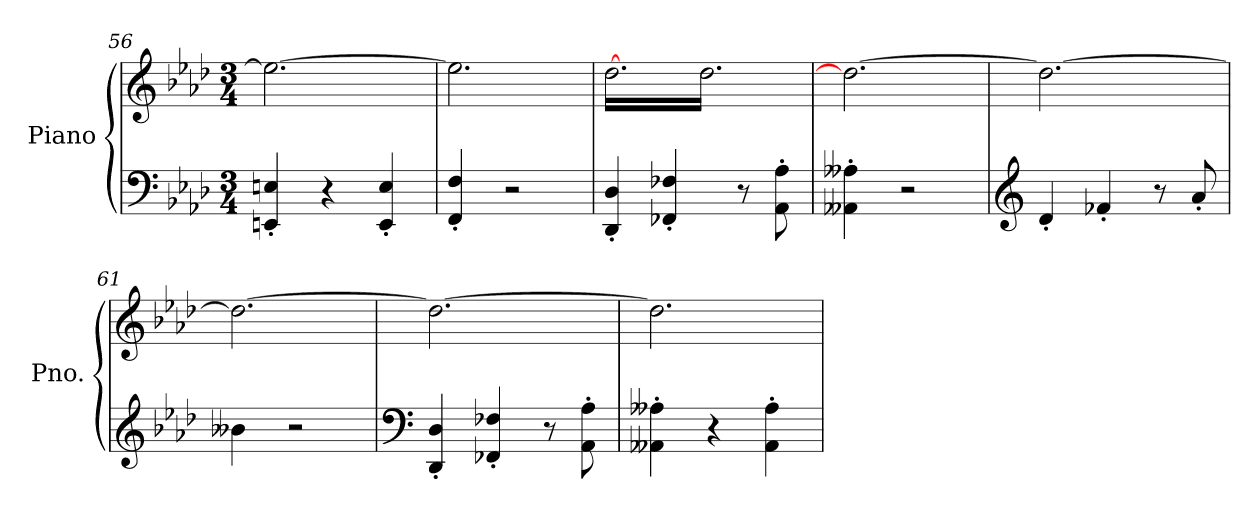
**kern	**kern
*part1	*part1
*staff2	*staff1
*I"Piano	*
*I'Pno.	*
*clefF4	*clefG2
*k[b-e-a-d-]	*k[b-e-a-d-]
*M3/4	*M3/4
=56	=56
4EEn/' 4En/'	2.ee\_
4r	.
4EE/' 4E/'	.
=57	=57
4FF/' 4F/'	2.ee\]
2r	.
=58	=58
*	*tremolo
4DD-/' 4D-/'	[16dd-\LL
.	16dd-\
.	16dd-\
.	16dd-\
4FF-X/' 4F-X/'	16dd-\
.	16dd-\
.	16dd-\
.	16dd-\
8r	16dd-\
.	16dd-\
8AA-\' 8A-\'	16dd-\
.	16dd-\JJ
*	*Xtremolo
!!LO:LB:g=z
=59	=59
4AA--X\' 4A--X\'	2.dd-\_
2r	.
=60	=60
*clefG2	*
4d-'/	2.dd-\_
4f-X'/	.
8r	.
8a-'/	.
=61	=61
4b--X\	2.dd-\_
2r	.
=62	=62
*clefF4	*
4DD-/' 4D-/'	2.dd-\_
4FF-X/' 4F-X/'	.
8r	.
8AA-\' 8A-\'	.
=63	=63
4AA--X\' 4A--X\'	2.dd-\]
4r	.
4AA--\' 4A--\'	.
=	=
*-	*-
